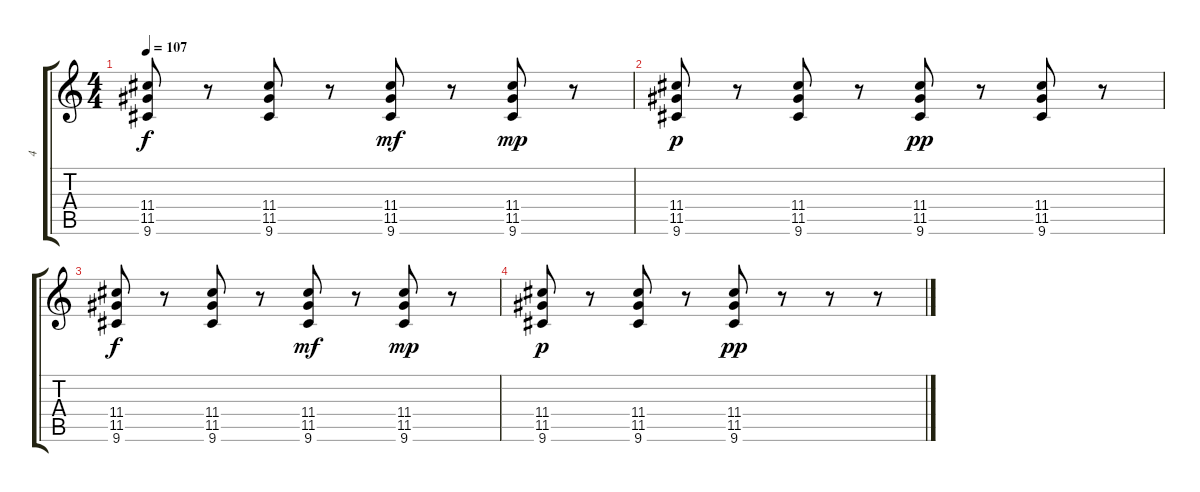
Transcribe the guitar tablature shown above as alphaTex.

\track ("4" "4") {instrument overdrivenguitar}
\staff {score tabs}
\tuning (E4 B3 G3 D3 A2 E2) {hide}
\ts (4 4)
\tempo 107
\clef g2
\ks c
(11.4 11.5 9.6).8{dy f} r.8 (11.4 11.5 9.6).8 r.8 (11.4 11.5 9.6).8{dy mf} r.8 (11.4 11.5 9.6).8{dy mp} r.8 |
(11.4 11.5 9.6).8{dy p} r.8 (11.4 11.5 9.6).8 r.8 (11.4 11.5 9.6).8{dy pp} r.8 (11.4 11.5 9.6).8 r.8 |
(11.4 11.5 9.6).8{dy f} r.8 (11.4 11.5 9.6).8 r.8 (11.4 11.5 9.6).8{dy mf} r.8 (11.4 11.5 9.6).8{dy mp} r.8 |
(11.4 11.5 9.6).8{dy p} r.8 (11.4 11.5 9.6).8 r.8 (11.4 11.5 9.6).8{dy pp} r.8 r.8 r.8
